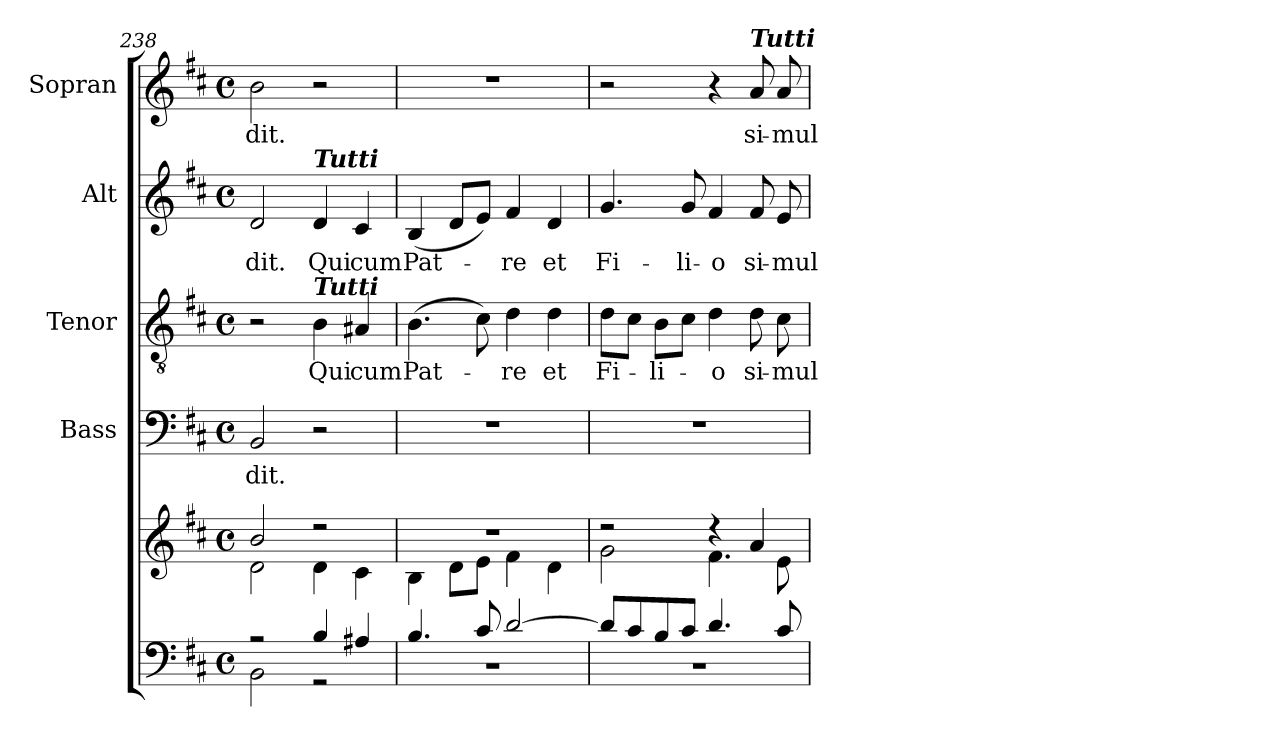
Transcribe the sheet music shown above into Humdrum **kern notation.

**kern	**kern	**kern	**text	**kern	**text	**kern	**text	**kern	**text
*part5	*part5	*part4	*part4	*part3	*part3	*part2	*part2	*part1	*part1
*staff6	*staff5	*staff4	*staff4	*staff3	*staff3	*staff2	*staff2	*staff1	*staff1
*	*	*I"Bass	*	*I"Tenor	*	*I"Alt	*	*I"Sopran	*
*	*	*I'B.	*	*I'T.	*	*I'A.	*	*I'S.	*
*clefF4	*clefG2	*clefF4	*	*clefGv2	*	*clefG2	*	*clefG2	*
*k[f#c#]	*k[f#c#]	*k[f#c#]	*	*k[f#c#]	*	*k[f#c#]	*	*k[f#c#]	*
*D:	*D:	*D:	*	*D:	*	*D:	*	*D:	*
*M4/4	*M4/4	*M4/4	*	*M4/4	*	*M4/4	*	*M4/4	*
*met(c)	*met(c)	*met(c)	*	*met(c)	*	*met(c)	*	*met(c)	*
=238	=238	=238	=238	=238	=238	=238	=238	=238	=238
*^	*^	*	*	*	*	*	*	*	*
!	!	!	!	!	!LO:LY:b	!	!	!	!LO:LY:b	!	!LO:LY:b
2rA	2BB\	2b/	2d\	2BB/	-dit.	2r	.	2d/	-dit.	2b\	-dit.
!	!	!	!	!	!	!	!	!LO:TX:a:Bi:t=Tutti	!	!	!
!	!	!	!	!	!	!LO:TX:a:Bi:t=Tutti	!	!	!	!	!
!	!	!	!	!	!	!	!LO:LY:b	!	!LO:LY:b	!	!
4B/	2r	2r	4d\	2r	.	4B\	Qui	4d/	Qui	2r	.
!	!	!	!	!	!	!	!LO:LY:b	!	!LO:LY:b	!	!
4A#X/	.	.	4c#\	.	.	4A#X/	cum	4c#/	cum	.	.
=239	=239	=239	=239	=239	=239	=239	=239	=239	=239	=239	=239
!	!	!	!	!	!	!	!LO:LY:b	!	!LO:LY:b	!	!
4.B/	1r	1r	4B\	1r	.	(>4.B\	Pat-	(4B/	Pat-	1r	.
.	.	.	8d\L	.	.	.	.	8d/L	.	.	.
8c#/	.	.	8e\J	.	.	8c#\)	.	8e/J)	.	.	.
!	!	!	!	!	!	!	!LO:LY:b	!	!LO:LY:b	!	!
[>2d/	.	.	4f#\	.	.	4d\	-re	4f#/	-re	.	.
!	!	!	!	!	!	!	!LO:LY:b	!	!LO:LY:b	!	!
.	.	.	4d\	.	.	4d\	et	4d/	et	.	.
=240	=240	=240	=240	=240	=240	=240	=240	=240	=240	=240	=240
!	!	!	!	!	!	!	!LO:LY:b	!	!LO:LY:b	!	!
8d/L]	1r	2rdd	2g\	1r	.	8d\L	Fi-	4.g/	Fi-	2r	.
8c#/	.	.	.	.	.	8c#\J	.	.	.	.	.
!	!	!	!	!	!	!	!LO:LY:b	!	!	!	!
8B/	.	.	.	.	.	8B\L	-li-	.	.	.	.
!	!	!	!	!	!	!	!	!	!LO:LY:b	!	!
8c#/J	.	.	.	.	.	8c#\J	.	8g/	-li-	.	.
!	!	!	!	!	!	!	!LO:LY:b	!	!LO:LY:b	!	!
4.d/	.	4rdd	4.f#\	.	.	4d\	-o	4f#/	-o	4r	.
!	!	!	!	!	!	!	!	!	!	!LO:TX:a:Bi:t=Tutti	!
!	!	!	!	!	!	!	!LO:LY:b	!	!LO:LY:b	!	!LO:LY:b
.	.	4a/	.	.	.	8d\	si-	8f#/	si-	8a/	si-
!	!	!	!	!	!	!	!LO:LY:b	!	!LO:LY:b	!	!LO:LY:b
8c#/	.	.	8e\	.	.	8c#\	-mul	8e/	-mul	8a/	-mul
*v	*v	*	*	*	*	*	*	*	*	*	*
*	*v	*v	*	*	*	*	*	*	*	*
=	=	=	=	=	=	=	=	=	=
*-	*-	*-	*-	*-	*-	*-	*-	*-	*-
